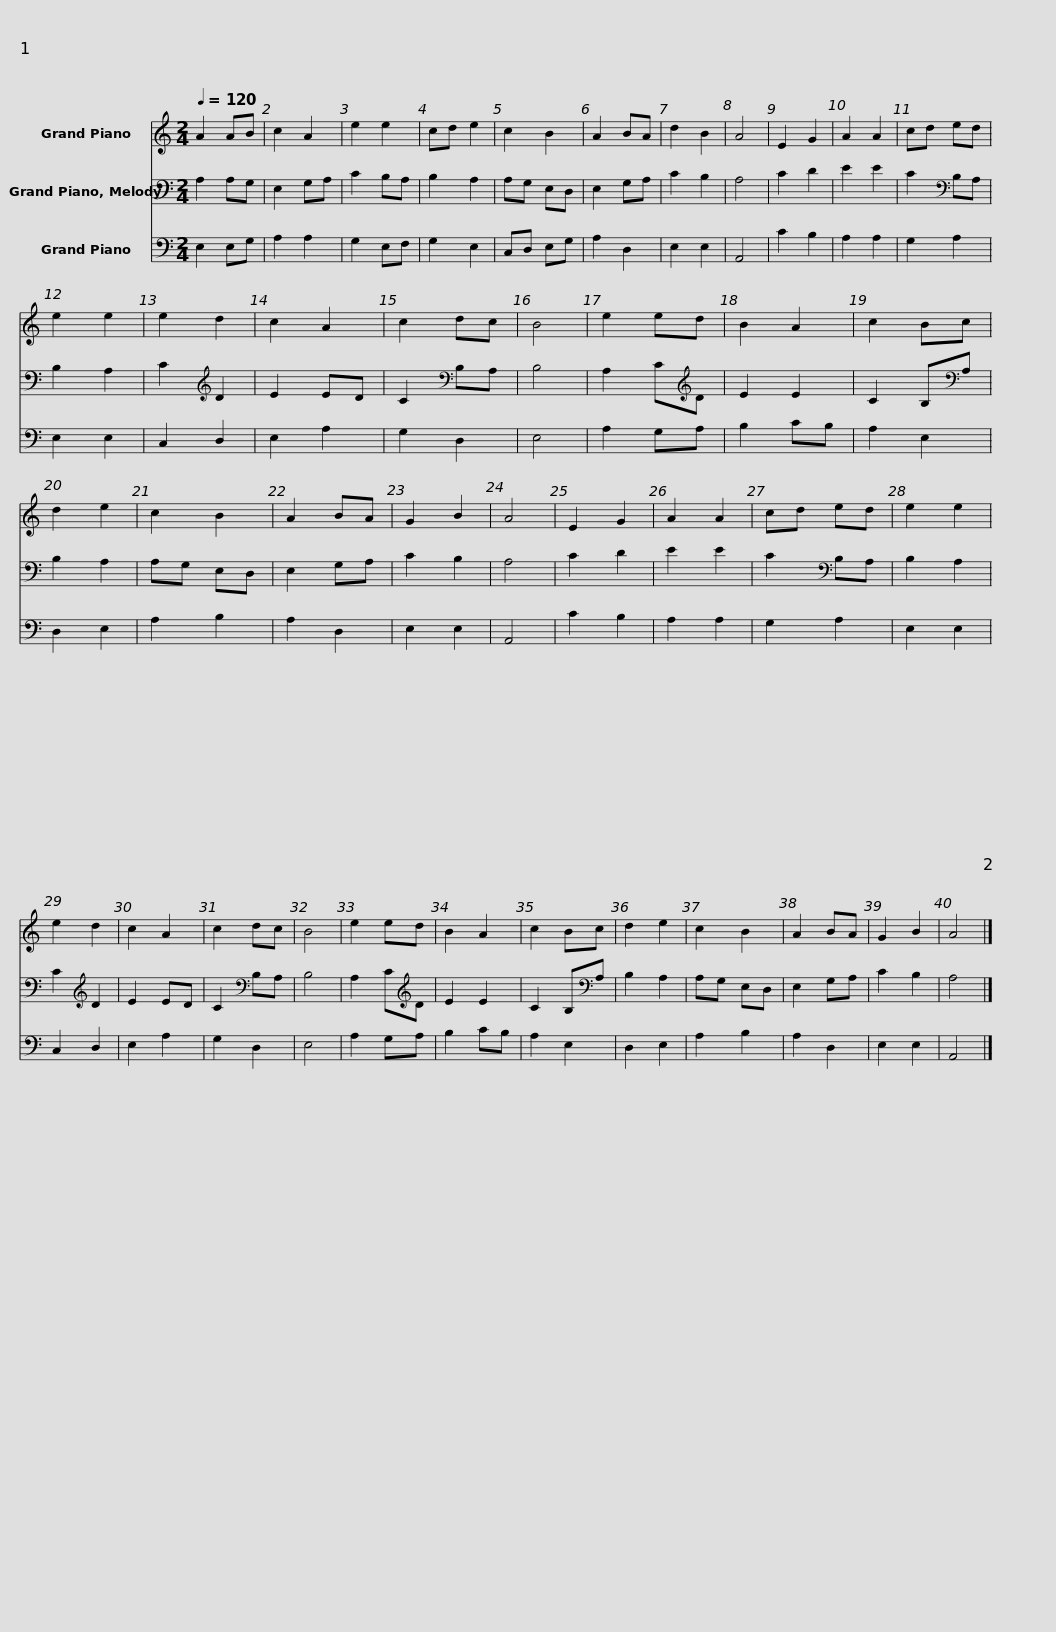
X:1
%%score 1 2 3
L:1/8
Q:1/4=120
M:2/4
I:linebreak $
K:C
V:1 treble
V:2 bass
V:3 bass
V:1
 A2 AB | c2 A2 | e2 e2 | cd e2 | c2 B2 | %5
 A2 BA | d2 B2 | A4 | E2 G2 | A2 A2 |$ %10
 cd ed | e2 e2 | e2 d2 | c2 A2 | c2 dc | %15
 B4 | e2 ed | B2 A2 | c2 Bc | d2 e2 | %20
 c2 B2 | A2 BA |$ G2 B2 | A4 | E2 G2 | %25
 A2 A2 | cd ed | e2 e2 | e2 d2 | c2 A2 | %30
 c2 dc | B4 | e2 ed | B2 A2 |$ c2 Bc | %35
 d2 e2 | c2 B2 | A2 BA | G2 B2 | A4 |] %40
V:2
 A,2 A,G, | E,2 G,A, | C2 B,A, | B,2 A,2 | A,G, E,D, | %5
 E,2 G,A, | C2 B,2 | A,4 | C2 D2 | E2 E2 |$ %10
 C2[K:bass] B,A, | B,2 A,2 | C2[K:treble] D2 | E2 ED | C2[K:bass] B,A, | %15
 B,4 | A,2 C[K:treble]D | E2 E2 | C2 B,[K:bass]A, | B,2 A,2 | %20
 A,G, E,D, | E,2 G,A, |$ C2 B,2 | A,4 | C2 D2 | %25
 E2 E2 | C2[K:bass] B,A, | B,2 A,2 | C2[K:treble] D2 | E2 ED | %30
 C2[K:bass] B,A, | B,4 | A,2 C[K:treble]D | E2 E2 |$ C2 B,[K:bass]A, | %35
 B,2 A,2 | A,G, E,D, | E,2 G,A, | C2 B,2 | A,4 |] %40
V:3
 E,2 E,G, | A,2 A,2 | G,2 E,F, | G,2 E,2 | C,D, E,G, | %5
 A,2 D,2 | E,2 E,2 | A,,4 | C2 B,2 | A,2 A,2 |$ %10
 G,2 A,2 | E,2 E,2 | C,2 D,2 | E,2 A,2 | G,2 D,2 | %15
 E,4 | A,2 G,A, | B,2 CB, | A,2 E,2 | D,2 E,2 | %20
 A,2 B,2 | A,2 D,2 |$ E,2 E,2 | A,,4 | C2 B,2 | %25
 A,2 A,2 | G,2 A,2 | E,2 E,2 | C,2 D,2 | E,2 A,2 | %30
 G,2 D,2 | E,4 | A,2 G,A, | B,2 CB, |$ A,2 E,2 | %35
 D,2 E,2 | A,2 B,2 | A,2 D,2 | E,2 E,2 | A,,4 |] %40
